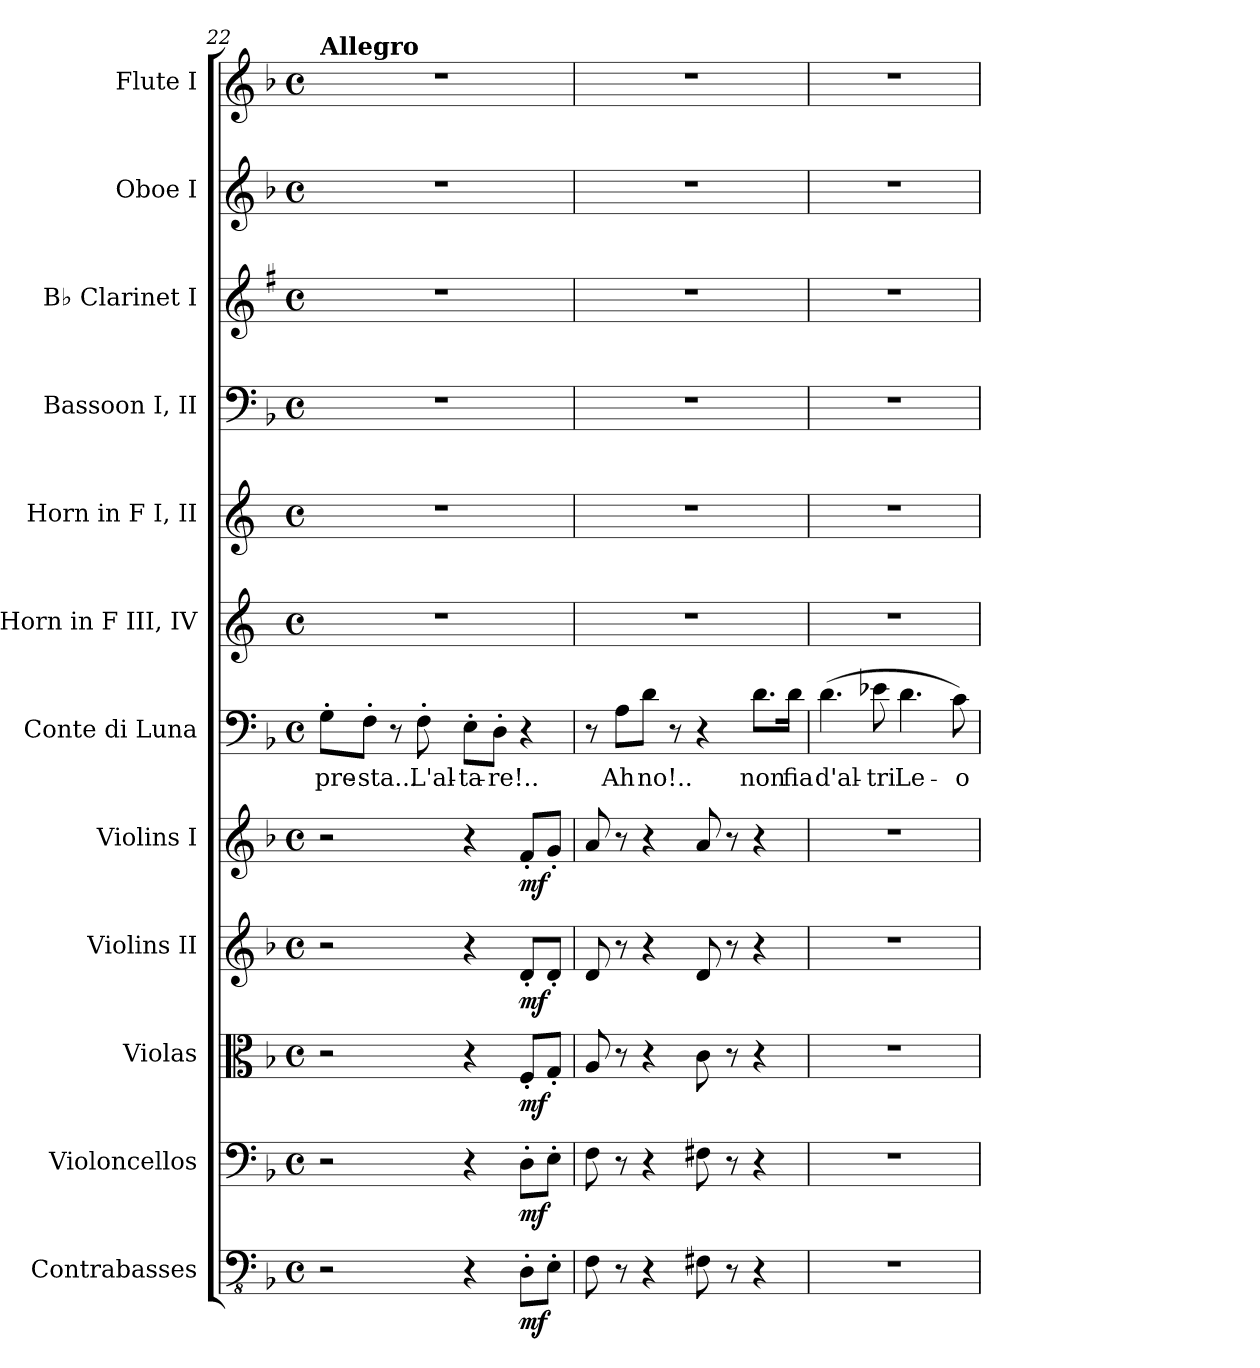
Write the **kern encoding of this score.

**kern	**dynam	**kern	**dynam	**kern	**dynam	**kern	**dynam	**kern	**dynam	**kern	**text	**kern	**kern	**kern	**kern	**kern	**kern
*part12	*part12	*part11	*part11	*part10	*part10	*part9	*part9	*part8	*part8	*part7	*part7	*part6	*part5	*part4	*part3	*part2	*part1
*staff12	*staff12	*staff11	*staff11	*staff10	*staff10	*staff9	*staff9	*staff8	*staff8	*staff7	*staff7	*staff6	*staff5	*staff4	*staff3	*staff2	*staff1
*I"Contrabasses	*	*I"Violoncellos	*	*I"Violas	*	*I"Violins II	*	*I"Violins I	*	*I"Conte di Luna	*	*I"Horn in F  III, IV	*I"Horn in F  I, II	*I"Bassoon I, II	*I"B♭ Clarinet I	*I"Oboe I	*I"Flute I
*I'Cb.	*	*I'Vc.	*	*I'Vla.	*	*I'Vln. II	*	*I'Vln. I	*	*I'di Luna	*	*	*	*I'Bsn. I, II	*I'B♭ Cl. I	*I'Ob. I	*I'Fl. I
!!LO:LB:g=z
*clefFv4	*	*clefF4	*	*clefC3	*	*clefG2	*	*clefG2	*	*clefF4	*	*clefG2	*clefG2	*clefF4	*clefG2	*clefG2	*clefG2
*	*	*	*	*	*	*	*	*	*	*	*	*ITrd4c7	*ITrd4c7	*	*ITrd1c2	*	*
*k[b-]	*	*k[b-]	*	*k[b-]	*	*k[b-]	*	*k[b-]	*	*k[b-]	*	*k[b-]	*k[b-]	*k[b-]	*k[b-]	*k[b-]	*k[b-]
*M4/4	*	*M4/4	*	*M4/4	*	*M4/4	*	*M4/4	*	*M4/4	*	*M4/4	*M4/4	*M4/4	*M4/4	*M4/4	*M4/4
*met(c)	*	*met(c)	*	*met(c)	*	*met(c)	*	*met(c)	*	*met(c)	*	*met(c)	*met(c)	*met(c)	*met(c)	*met(c)	*met(c)
=22	=22	=22	=22	=22	=22	=22	=22	=22	=22	=22	=22	=22	=22	=22	=22	=22	=22
!	!	!	!	!	!	!	!	!	!	!	!	!	!	!	!	!	!LO:TX:a:B:t=Allegro
2r	.	2r	.	2r	.	2r	.	2r	.	8G'\L	-pre-	1r	1r	1r	1r	1r	1r
.	.	.	.	.	.	.	.	.	.	8F'\J	-sta...	.	.	.	.	.	.
.	.	.	.	.	.	.	.	.	.	8r	.	.	.	.	.	.	.
.	.	.	.	.	.	.	.	.	.	8F'\	L'al-	.	.	.	.	.	.
4r	.	4r	.	4r	.	4r	.	4r	.	8E'\L	-ta-	.	.	.	.	.	.
.	.	.	.	.	.	.	.	.	.	8D'\J	-re!..	.	.	.	.	.	.
!	!LO:DY:b	!	!LO:DY:b	!	!LO:DY:b	!	!LO:DY:b	!	!LO:DY:b	!	!	!	!	!	!	!	!
8DD'\L	mf	8D'\L	mf	8F'/L	mf	8d'/L	mf	8f'/L	mf	4r	.	.	.	.	.	.	.
8EE'\J	.	8E'\J	.	8G'/J	.	8d'/J	.	8g'/J	.	.	.	.	.	.	.	.	.
=23	=23	=23	=23	=23	=23	=23	=23	=23	=23	=23	=23	=23	=23	=23	=23	=23	=23
8FF\	.	8F\	.	8A/	.	8d/	.	8a/	.	8r	.	1r	1r	1r	1r	1r	1r
8r	.	8r	.	8r	.	8r	.	8r	.	8A\L	Ah	.	.	.	.	.	.
4r	.	4r	.	4r	.	4r	.	4r	.	8d\J	no!..	.	.	.	.	.	.
.	.	.	.	.	.	.	.	.	.	8r	.	.	.	.	.	.	.
8FF#X\	.	8F#X\	.	8c\	.	8d/	.	8a/	.	4r	.	.	.	.	.	.	.
8r	.	8r	.	8r	.	8r	.	8r	.	.	.	.	.	.	.	.	.
4r	.	4r	.	4r	.	4r	.	4r	.	8.d\L	non	.	.	.	.	.	.
.	.	.	.	.	.	.	.	.	.	16d\Jk	fia	.	.	.	.	.	.
=24	=24	=24	=24	=24	=24	=24	=24	=24	=24	=24	=24	=24	=24	=24	=24	=24	=24
1r	.	1r	.	1r	.	1r	.	1r	.	(4.d\	d'al-	1r	1r	1r	1r	1r	1r
.	.	.	.	.	.	.	.	.	.	8e-X\	-tri	.	.	.	.	.	.
.	.	.	.	.	.	.	.	.	.	4.d\	Le-	.	.	.	.	.	.
.	.	.	.	.	.	.	.	.	.	8c\)	-o-	.	.	.	.	.	.
=	=	=	=	=	=	=	=	=	=	=	=	=	=	=	=	=	=
*-	*-	*-	*-	*-	*-	*-	*-	*-	*-	*-	*-	*-	*-	*-	*-	*-	*-
